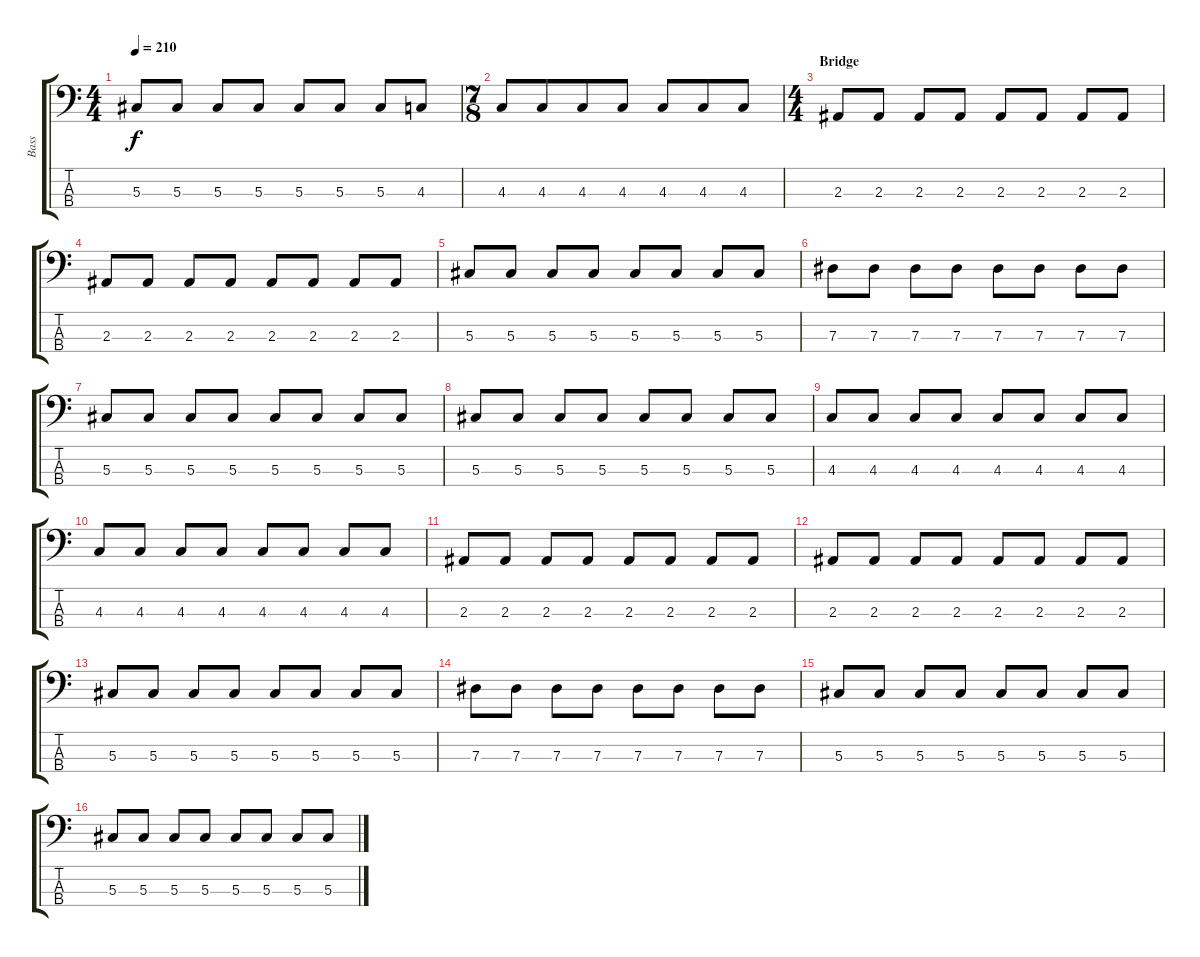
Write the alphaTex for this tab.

\track ("Bass" "Bass") {instrument electricbasspick}
\staff {score tabs}
\tuning (Gb2 Db2 Ab1 Eb1) {hide}
\ts (4 4)
\tempo 210
\clef f4
\ks c
5.3.8{dy f} 5.3.8 5.3.8 5.3.8 5.3.8 5.3.8 5.3.8 4.3.8 |
\ts (7 8)
4.3.8 4.3.8 4.3.8 4.3.8 4.3.8 4.3.8 4.3.8 |
\ts (4 4)
\section ("" "Bridge")
2.3.8 2.3.8 2.3.8 2.3.8 2.3.8 2.3.8 2.3.8 2.3.8 |
2.3.8 2.3.8 2.3.8 2.3.8 2.3.8 2.3.8 2.3.8 2.3.8 |
5.3.8 5.3.8 5.3.8 5.3.8 5.3.8 5.3.8 5.3.8 5.3.8 |
7.3.8 7.3.8 7.3.8 7.3.8 7.3.8 7.3.8 7.3.8 7.3.8 |
5.3.8 5.3.8 5.3.8 5.3.8 5.3.8 5.3.8 5.3.8 5.3.8 |
5.3.8 5.3.8 5.3.8 5.3.8 5.3.8 5.3.8 5.3.8 5.3.8 |
4.3.8 4.3.8 4.3.8 4.3.8 4.3.8 4.3.8 4.3.8 4.3.8 |
4.3.8 4.3.8 4.3.8 4.3.8 4.3.8 4.3.8 4.3.8 4.3.8 |
2.3.8 2.3.8 2.3.8 2.3.8 2.3.8 2.3.8 2.3.8 2.3.8 |
2.3.8 2.3.8 2.3.8 2.3.8 2.3.8 2.3.8 2.3.8 2.3.8 |
5.3.8 5.3.8 5.3.8 5.3.8 5.3.8 5.3.8 5.3.8 5.3.8 |
7.3.8 7.3.8 7.3.8 7.3.8 7.3.8 7.3.8 7.3.8 7.3.8 |
5.3.8 5.3.8 5.3.8 5.3.8 5.3.8 5.3.8 5.3.8 5.3.8 |
5.3.8 5.3.8 5.3.8 5.3.8 5.3.8 5.3.8 5.3.8 5.3.8
